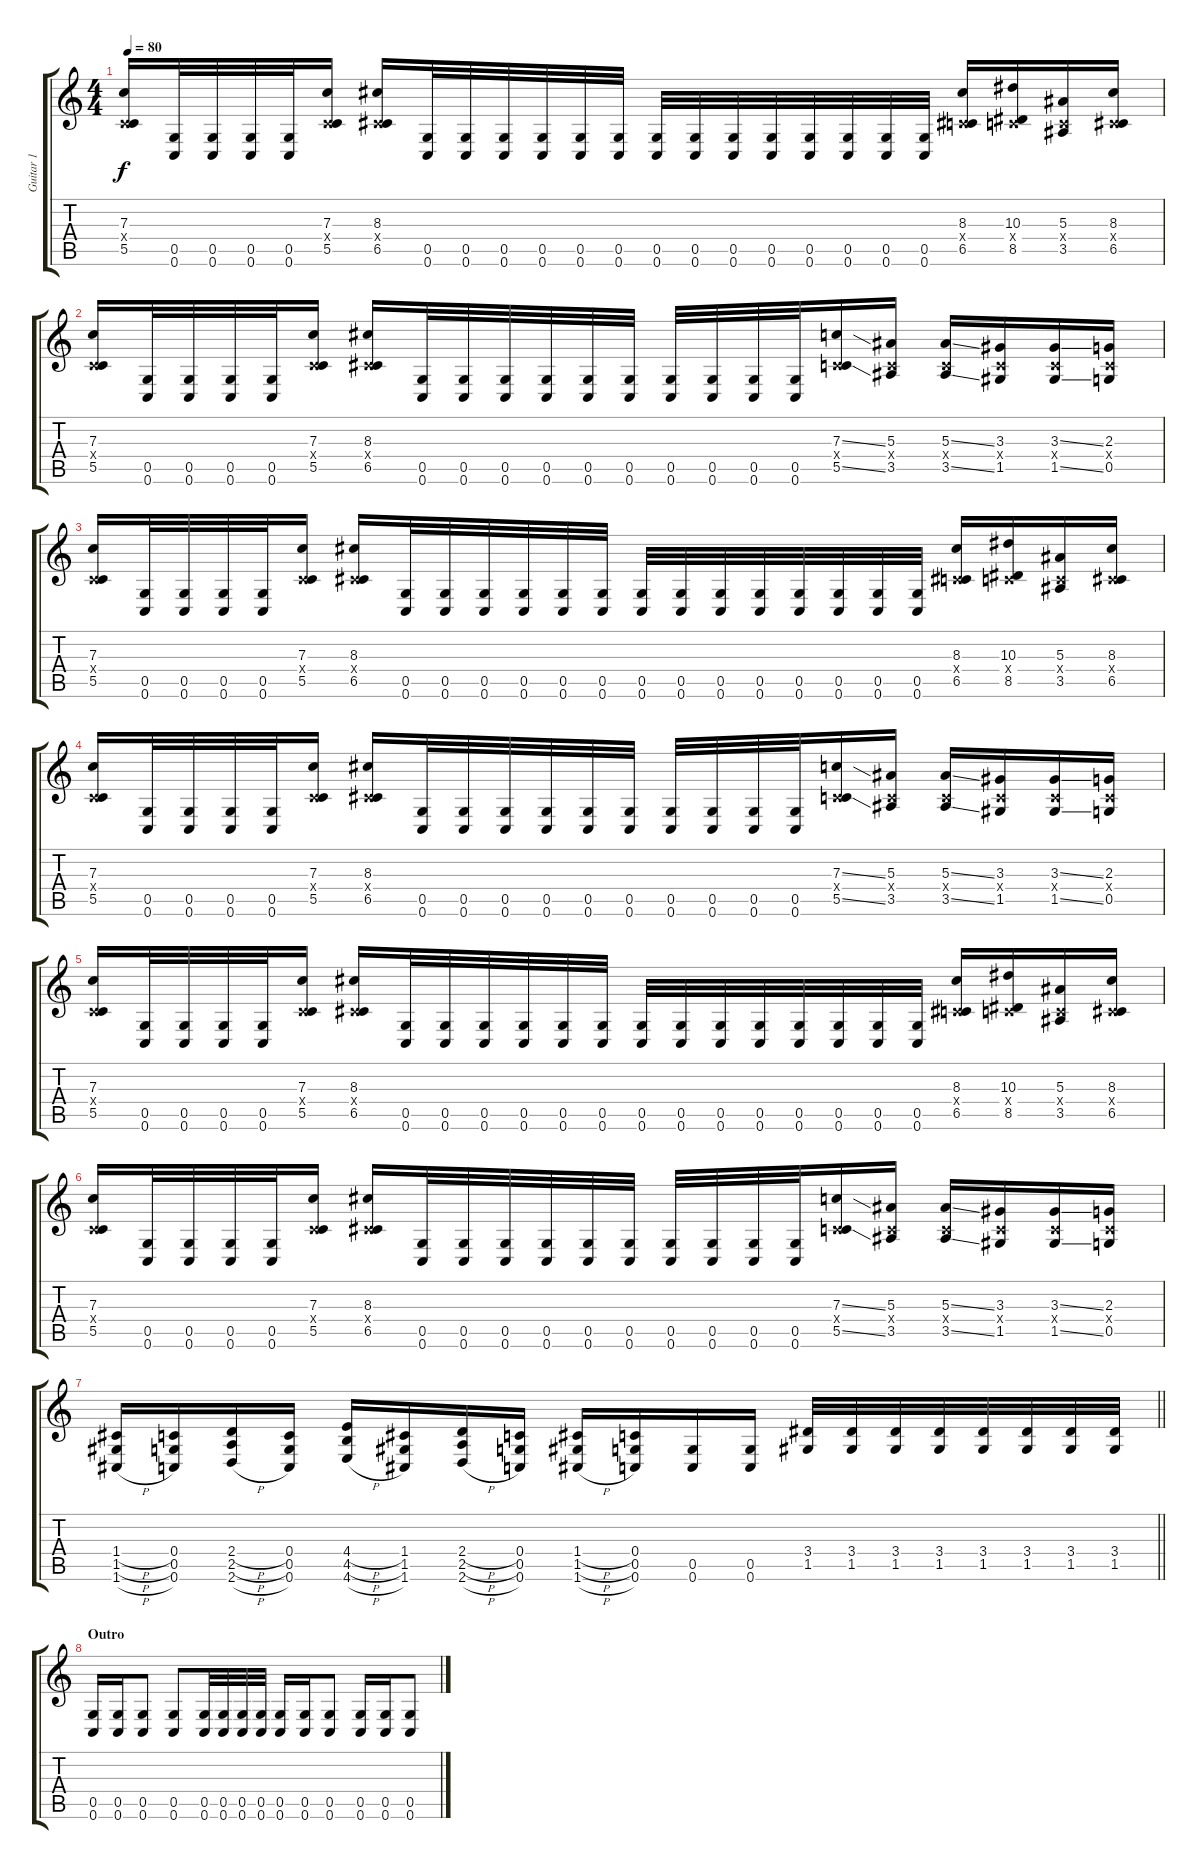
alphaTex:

\track ("Guitar 1" "Guitar 1") {instrument distortionguitar}
\staff {score tabs}
\tuning (D4 A3 F3 C3 G2 C2) {hide}
\ts (4 4)
\tempo 80
\clef g2
\ks c
(7.3 0.4{x} 5.5).16{dy f} (0.5 0.6).32 (0.5 0.6).32 (0.5 0.6).32 (0.5 0.6).32 (7.3 0.4{x} 5.5).16 (8.3 0.4{x} 6.5).16 (0.5 0.6).32 (0.5 0.6).32 (0.5 0.6).32 (0.5 0.6).32 (0.5 0.6).32 (0.5 0.6).32 (0.5 0.6).32 (0.5 0.6).32 (0.5 0.6).32 (0.5 0.6).32 (0.5 0.6).32 (0.5 0.6).32 (0.5 0.6).32 (0.5 0.6).32 (8.3 0.4{x} 6.5).16 (10.3 0.4{x} 8.5).16 (5.3 0.4{x} 3.5).16 (8.3 0.4{x} 6.5).16 |
(7.3 0.4{x} 5.5).16 (0.5 0.6).32 (0.5 0.6).32 (0.5 0.6).32 (0.5 0.6).32 (7.3 0.4{x} 5.5).16 (8.3 0.4{x} 6.5).16 (0.5 0.6).32 (0.5 0.6).32 (0.5 0.6).32 (0.5 0.6).32 (0.5 0.6).32 (0.5 0.6).32 (0.5 0.6).32 (0.5 0.6).32 (0.5 0.6).32 (0.5 0.6).32 (7.3{ss} 0.4{x} 5.5{ss}).16 (5.3 0.4{x} 3.5).16 (5.3{ss} 0.4{x} 3.5{ss}).16 (3.3 0.4{x} 1.5).16 (3.3{ss} 0.4{x} 1.5{ss}).16 (2.3 0.4{x} 0.5).16 |
(7.3 0.4{x} 5.5).16 (0.5 0.6).32 (0.5 0.6).32 (0.5 0.6).32 (0.5 0.6).32 (7.3 0.4{x} 5.5).16 (8.3 0.4{x} 6.5).16 (0.5 0.6).32 (0.5 0.6).32 (0.5 0.6).32 (0.5 0.6).32 (0.5 0.6).32 (0.5 0.6).32 (0.5 0.6).32 (0.5 0.6).32 (0.5 0.6).32 (0.5 0.6).32 (0.5 0.6).32 (0.5 0.6).32 (0.5 0.6).32 (0.5 0.6).32 (8.3 0.4{x} 6.5).16 (10.3 0.4{x} 8.5).16 (5.3 0.4{x} 3.5).16 (8.3 0.4{x} 6.5).16 |
(7.3 0.4{x} 5.5).16 (0.5 0.6).32 (0.5 0.6).32 (0.5 0.6).32 (0.5 0.6).32 (7.3 0.4{x} 5.5).16 (8.3 0.4{x} 6.5).16 (0.5 0.6).32 (0.5 0.6).32 (0.5 0.6).32 (0.5 0.6).32 (0.5 0.6).32 (0.5 0.6).32 (0.5 0.6).32 (0.5 0.6).32 (0.5 0.6).32 (0.5 0.6).32 (7.3{ss} 0.4{x} 5.5{ss}).16 (5.3 0.4{x} 3.5).16 (5.3{ss} 0.4{x} 3.5{ss}).16 (3.3 0.4{x} 1.5).16 (3.3{ss} 0.4{x} 1.5{ss}).16 (2.3 0.4{x} 0.5).16 |
(7.3 0.4{x} 5.5).16 (0.5 0.6).32 (0.5 0.6).32 (0.5 0.6).32 (0.5 0.6).32 (7.3 0.4{x} 5.5).16 (8.3 0.4{x} 6.5).16 (0.5 0.6).32 (0.5 0.6).32 (0.5 0.6).32 (0.5 0.6).32 (0.5 0.6).32 (0.5 0.6).32 (0.5 0.6).32 (0.5 0.6).32 (0.5 0.6).32 (0.5 0.6).32 (0.5 0.6).32 (0.5 0.6).32 (0.5 0.6).32 (0.5 0.6).32 (8.3 0.4{x} 6.5).16 (10.3 0.4{x} 8.5).16 (5.3 0.4{x} 3.5).16 (8.3 0.4{x} 6.5).16 |
(7.3 0.4{x} 5.5).16 (0.5 0.6).32 (0.5 0.6).32 (0.5 0.6).32 (0.5 0.6).32 (7.3 0.4{x} 5.5).16 (8.3 0.4{x} 6.5).16 (0.5 0.6).32 (0.5 0.6).32 (0.5 0.6).32 (0.5 0.6).32 (0.5 0.6).32 (0.5 0.6).32 (0.5 0.6).32 (0.5 0.6).32 (0.5 0.6).32 (0.5 0.6).32 (7.3{ss} 0.4{x} 5.5{ss}).16 (5.3 0.4{x} 3.5).16 (5.3{ss} 0.4{x} 3.5{ss}).16 (3.3 0.4{x} 1.5).16 (3.3{ss} 0.4{x} 1.5{ss}).16 (2.3 0.4{x} 0.5).16 |
\barLineRight lightlight
(1.4{h} 1.5{h} 1.6{h}).16 (0.4 0.5 0.6).16 (2.4{h} 2.5{h} 2.6{h}).16 (0.4 0.5 0.6).16 (4.4{h} 4.5{h} 4.6{h}).16 (1.4 1.5 1.6).16 (2.4{h} 2.5{h} 2.6{h}).16 (0.4 0.5 0.6).16 (1.4{h} 1.5{h} 1.6{h}).16 (0.4 0.5 0.6).16 (0.5 0.6).16 (0.5 0.6).16 (3.4 1.5).32 (3.4 1.5).32 (3.4 1.5).32 (3.4 1.5).32 (3.4 1.5).32 (3.4 1.5).32 (3.4 1.5).32 (3.4 1.5).32 |
\section ("" "Outro")
(0.5 0.6).16 (0.5 0.6).16 (0.5 0.6).8 (0.5 0.6).8 (0.5 0.6).32 (0.5 0.6).32 (0.5 0.6).32 (0.5 0.6).32 (0.5 0.6).16 (0.5 0.6).16 (0.5 0.6).8 (0.5 0.6).16 (0.5 0.6).16 (0.5 0.6).8
